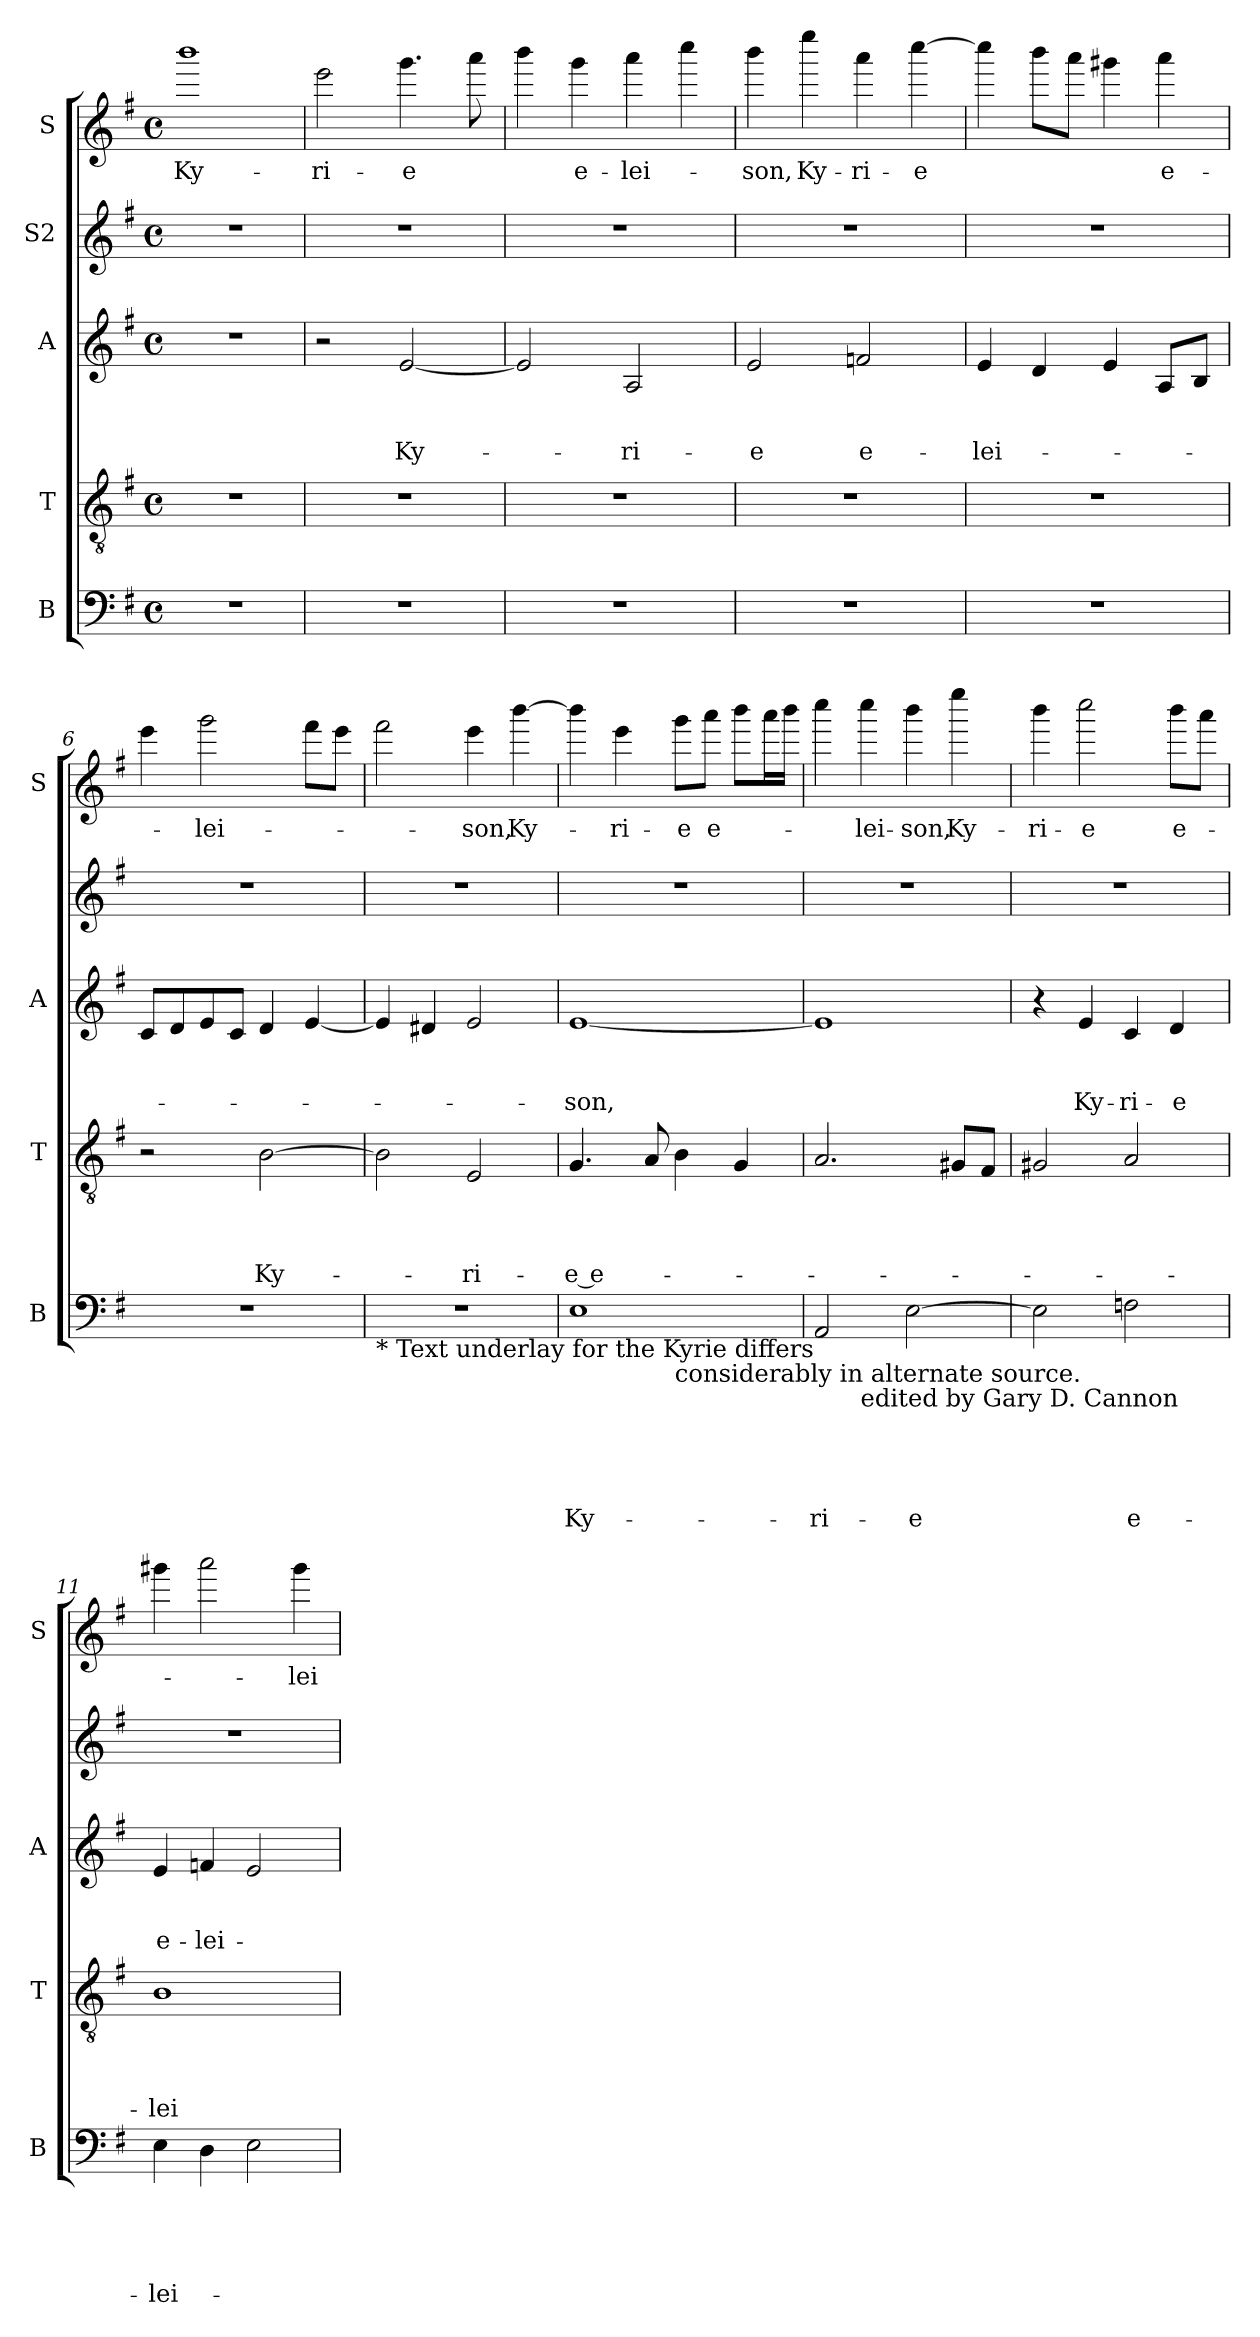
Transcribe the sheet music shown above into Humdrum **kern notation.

**kern	**text	**text	**text	**text	**text	**kern	**text	**text	**text	**text	**kern	**text	**text	**text	**kern	**kern	**text
*part5	*part5	*part5	*part5	*part5	*part5	*part4	*part4	*part4	*part4	*part4	*part3	*part3	*part3	*part3	*part2	*part1	*part1
*staff5	*staff5	*staff5	*staff5	*staff5	*staff5	*staff4	*staff4	*staff4	*staff4	*staff4	*staff3	*staff3	*staff3	*staff3	*staff2	*staff1	*staff1
*I"B	*	*	*	*	*	*I"T	*	*	*	*	*I"A	*	*	*	*I"S2	*I"S	*
*I'B	*	*	*	*	*	*I'T	*	*	*	*	*I'A	*	*	*	*	*I'S	*
*clefF4	*	*	*	*	*	*clefGv2	*	*	*	*	*clefG2	*	*	*	*clefG2	*clefG2	*
*k[f#]	*	*	*	*	*	*k[f#]	*	*	*	*	*k[f#]	*	*	*	*k[f#]	*k[f#]	*
*G:	*	*	*	*	*	*G:	*	*	*	*	*G:	*	*	*	*G:	*G:	*
*M4/4	*	*	*	*	*	*M4/4	*	*	*	*	*M4/4	*	*	*	*M4/4	*M4/4	*
*met(c)	*	*	*	*	*	*met(c)	*	*	*	*	*met(c)	*	*	*	*met(c)	*met(c)	*
=1	=1	=1	=1	=1	=1	=1	=1	=1	=1	=1	=1	=1	=1	=1	=1	=1	=1
!	!	!	!	!	!	!	!	!	!	!	!	!	!	!	!	!	!LO:LY:b
1r	.	.	.	.	.	1r	.	.	.	.	1r	.	.	.	1r	1bbb	Ky-
=2	=2	=2	=2	=2	=2	=2	=2	=2	=2	=2	=2	=2	=2	=2	=2	=2	=2
!	!	!	!	!	!	!	!	!	!	!	!	!	!	!	!	!	!LO:LY:b
1r	.	.	.	.	.	1r	.	.	.	.	2r	.	.	.	1r	2eee\	-ri-
!	!	!	!	!	!	!	!	!	!	!	!	!	!	!LO:LY:b	!	!	!LO:LY:b
.	.	.	.	.	.	.	.	.	.	.	[<2e/	.	.	Ky-	.	4.ggg\	-e
.	.	.	.	.	.	.	.	.	.	.	.	.	.	.	.	8aaa\	.
=3	=3	=3	=3	=3	=3	=3	=3	=3	=3	=3	=3	=3	=3	=3	=3	=3	=3
1r	.	.	.	.	.	1r	.	.	.	.	2e/]	.	.	.	1r	4bbb\	.
!	!	!	!	!	!	!	!	!	!	!	!	!	!	!	!	!	!LO:LY:b
.	.	.	.	.	.	.	.	.	.	.	.	.	.	.	.	4ggg\	e-
!	!	!	!	!	!	!	!	!	!	!	!	!	!	!LO:LY:b	!	!	!LO:LY:b
.	.	.	.	.	.	.	.	.	.	.	2A/	.	.	-ri-	.	4aaa\	-lei-
.	.	.	.	.	.	.	.	.	.	.	.	.	.	.	.	4cccc\	.
=4	=4	=4	=4	=4	=4	=4	=4	=4	=4	=4	=4	=4	=4	=4	=4	=4	=4
!	!	!	!	!	!	!	!	!	!	!	!	!	!	!LO:LY:b	!	!	!LO:LY:b
1r	.	.	.	.	.	1r	.	.	.	.	2e/	.	.	-e	1r	4bbb\	-son,
!	!	!	!	!	!	!	!	!	!	!	!	!	!	!	!	!	!LO:LY:b
.	.	.	.	.	.	.	.	.	.	.	.	.	.	.	.	4eeee\	Ky-
!	!	!	!	!	!	!	!	!	!	!	!	!	!	!LO:LY:b	!	!	!LO:LY:b
.	.	.	.	.	.	.	.	.	.	.	2fn/	.	.	e-	.	4aaa\	-ri-
!	!	!	!	!	!	!	!	!	!	!	!	!	!	!	!	!	!LO:LY:b
.	.	.	.	.	.	.	.	.	.	.	.	.	.	.	.	[>4cccc\	-e
=5	=5	=5	=5	=5	=5	=5	=5	=5	=5	=5	=5	=5	=5	=5	=5	=5	=5
!	!	!	!	!	!	!	!	!	!	!	!	!	!	!LO:LY:b	!	!	!
1r	.	.	.	.	.	1r	.	.	.	.	4e/	.	.	-lei-	1r	4cccc\]	.
.	.	.	.	.	.	.	.	.	.	.	4d/	.	.	.	.	8bbb\L	.
.	.	.	.	.	.	.	.	.	.	.	.	.	.	.	.	8aaa\J	.
.	.	.	.	.	.	.	.	.	.	.	4e/	.	.	.	.	4ggg#X\	.
!	!	!	!	!	!	!	!	!	!	!	!	!	!	!	!	!	!LO:LY:b
.	.	.	.	.	.	.	.	.	.	.	8A/L	.	.	.	.	4aaa\	e-
.	.	.	.	.	.	.	.	.	.	.	8B/J	.	.	.	.	.	.
=6	=6	=6	=6	=6	=6	=6	=6	=6	=6	=6	=6	=6	=6	=6	=6	=6	=6
1r	.	.	.	.	.	2r	.	.	.	.	8c/L	.	.	.	1r	4eee\	.
.	.	.	.	.	.	.	.	.	.	.	8d/	.	.	.	.	.	.
!	!	!	!	!	!	!	!	!	!	!	!	!	!	!	!	!	!LO:LY:b
.	.	.	.	.	.	.	.	.	.	.	8e/	.	.	.	.	2ggg\	-lei-
.	.	.	.	.	.	.	.	.	.	.	8c/J	.	.	.	.	.	.
!	!	!	!	!	!	!	!	!	!	!LO:LY:b	!	!	!	!	!	!	!
.	.	.	.	.	.	[<2B\	.	.	.	Ky-	4d/	.	.	.	.	.	.
.	.	.	.	.	.	.	.	.	.	.	[<4e/	.	.	.	.	8fff#\L	.
.	.	.	.	.	.	.	.	.	.	.	.	.	.	.	.	8eee\J	.
!!LO:LB:g=z
=7	=7	=7	=7	=7	=7	=7	=7	=7	=7	=7	=7	=7	=7	=7	=7	=7	=7
!LO:TX:b:t=* Text underlay for the Kyrie differs	!	!	!	!	!	!	!	!	!	!	!	!	!	!	!	!	!
1r	.	.	.	.	.	2B\]	.	.	.	.	4e/]	.	.	.	1r	2fff#\	.
.	.	.	.	.	.	.	.	.	.	.	4d#X/	.	.	.	.	.	.
!	!	!	!	!	!	!	!	!	!	!LO:LY:b	!	!	!	!	!	!	!LO:LY:b
.	.	.	.	.	.	2E/	.	.	.	-ri-	2e/	.	.	.	.	4eee\	-son,
!	!	!	!	!	!	!	!	!	!	!	!	!	!	!	!	!	!LO:LY:b
.	.	.	.	.	.	.	.	.	.	.	.	.	.	.	.	[>4bbb\	Ky-
=8	=8	=8	=8	=8	=8	=8	=8	=8	=8	=8	=8	=8	=8	=8	=8	=8	=8
!	!	!	!	!	!LO:LY:b	!	!	!	!	!LO:LY:b	!	!	!	!LO:LY:b	!	!	!
*^	*	*	*	*	*	*	*	*	*	*	*	*	*	*	*	*	*
1E	2ryy	.	.	.	.	Ky-	4.G/	.	.	.	-e e-	[<1e	.	.	-son,	1r	4bbb\]	.
!	!	!	!	!	!	!	!	!	!	!	!	!	!	!	!	!	!	!LO:LY:b
.	.	.	.	.	.	.	.	.	.	.	.	.	.	.	.	.	4eee\	-ri-
.	.	.	.	.	.	.	8A/	.	.	.	.	.	.	.	.	.	.	.
!	!LO:TX:b:t=considerably in alternate source.	!	!	!	!	!	!	!	!	!	!	!	!	!	!	!	!	!
!	!	!	!	!	!	!	!	!	!	!	!	!	!	!	!	!	!	!LO:LY:b
.	2ryy	.	.	.	.	.	4B\	.	.	.	.	.	.	.	.	.	8ggg\L	-e
!	!	!	!	!	!	!	!	!	!	!	!	!	!	!	!	!	!	!LO:LY:b:rj
.	.	.	.	.	.	.	.	.	.	.	.	.	.	.	.	.	8aaa\J	e-
.	.	.	.	.	.	.	4G/	.	.	.	.	.	.	.	.	.	8bbb\L	.
.	.	.	.	.	.	.	.	.	.	.	.	.	.	.	.	.	16aaa\L	.
.	.	.	.	.	.	.	.	.	.	.	.	.	.	.	.	.	16bbb\JJ	.
=9	=9	=9	=9	=9	=9	=9	=9	=9	=9	=9	=9	=9	=9	=9	=9	=9	=9	=9
!	!	!	!	!	!	!LO:LY:b	!	!	!	!	!	!	!	!	!	!	!	!
2AA/	4ryy	.	.	.	.	-ri-	2.A/	.	.	.	.	1e]	.	.	.	1r	4cccc\	.
!	!LO:TX:b:t=edited by Gary D. Cannon	!	!	!	!	!	!	!	!	!	!	!	!	!	!	!	!	!
!	!	!	!	!	!	!	!	!	!	!	!	!	!	!	!	!	!	!LO:LY:b
.	2.ryy	.	.	.	.	.	.	.	.	.	.	.	.	.	.	.	4cccc\	-lei-
!	!	!	!	!	!	!LO:LY:b:rj	!	!	!	!	!	!	!	!	!	!	!	!LO:LY:b
[>2E\	.	.	.	.	.	-e	.	.	.	.	.	.	.	.	.	.	4bbb\	-son,
!	!	!	!	!	!	!	!	!	!	!	!	!	!	!	!	!	!	!LO:LY:b
.	.	.	.	.	.	.	8G#X/L	.	.	.	.	.	.	.	.	.	4eeee\	Ky-
.	.	.	.	.	.	.	8F#/J	.	.	.	.	.	.	.	.	.	.	.
=10	=10	=10	=10	=10	=10	=10	=10	=10	=10	=10	=10	=10	=10	=10	=10	=10	=10	=10
!	!	!	!	!	!	!	!	!	!	!	!	!	!	!	!	!	!	!LO:LY:b
*v	*v	*	*	*	*	*	*	*	*	*	*	*	*	*	*	*	*	*
2E\]	.	.	.	.	.	2G#/	.	.	.	.	4r	.	.	.	1r	4bbb\	-ri-
!	!	!	!	!	!	!	!	!	!	!	!	!	!	!LO:LY:b	!	!	!LO:LY:b
.	.	.	.	.	.	.	.	.	.	.	4e/	.	.	Ky-	.	2cccc\	-e
!	!	!	!	!	!LO:LY:b	!	!	!	!	!	!	!	!	!LO:LY:b	!	!	!
2Fn\	.	.	.	.	e-	2A/	.	.	.	.	4c/	.	.	-ri-	.	.	.
!	!	!	!	!	!	!	!	!	!	!	!	!	!	!LO:LY:b	!	!	!LO:LY:b
.	.	.	.	.	.	.	.	.	.	.	4d/	.	.	-e	.	8bbb\L	e-
.	.	.	.	.	.	.	.	.	.	.	.	.	.	.	.	8aaa\J	.
=11	=11	=11	=11	=11	=11	=11	=11	=11	=11	=11	=11	=11	=11	=11	=11	=11	=11
!	!	!	!	!	!LO:LY:b	!	!	!	!	!LO:LY:b	!	!	!	!LO:LY:b	!	!	!
4E\	.	.	.	.	-lei-	1B	.	.	.	-lei-	4e/	.	.	e-	1r	4ggg#X\	.
!	!	!	!	!	!	!	!	!	!	!	!	!	!	!LO:LY:b	!	!	!
4D\	.	.	.	.	.	.	.	.	.	.	4fn/	.	.	-lei-	.	2aaa\	.
2E\	.	.	.	.	.	.	.	.	.	.	2e/	.	.	.	.	.	.
!	!	!	!	!	!	!	!	!	!	!	!	!	!	!	!	!	!LO:LY:b
.	.	.	.	.	.	.	.	.	.	.	.	.	.	.	.	4ggg#\	-lei-
=	=	=	=	=	=	=	=	=	=	=	=	=	=	=	=	=	=
*-	*-	*-	*-	*-	*-	*-	*-	*-	*-	*-	*-	*-	*-	*-	*-	*-	*-
